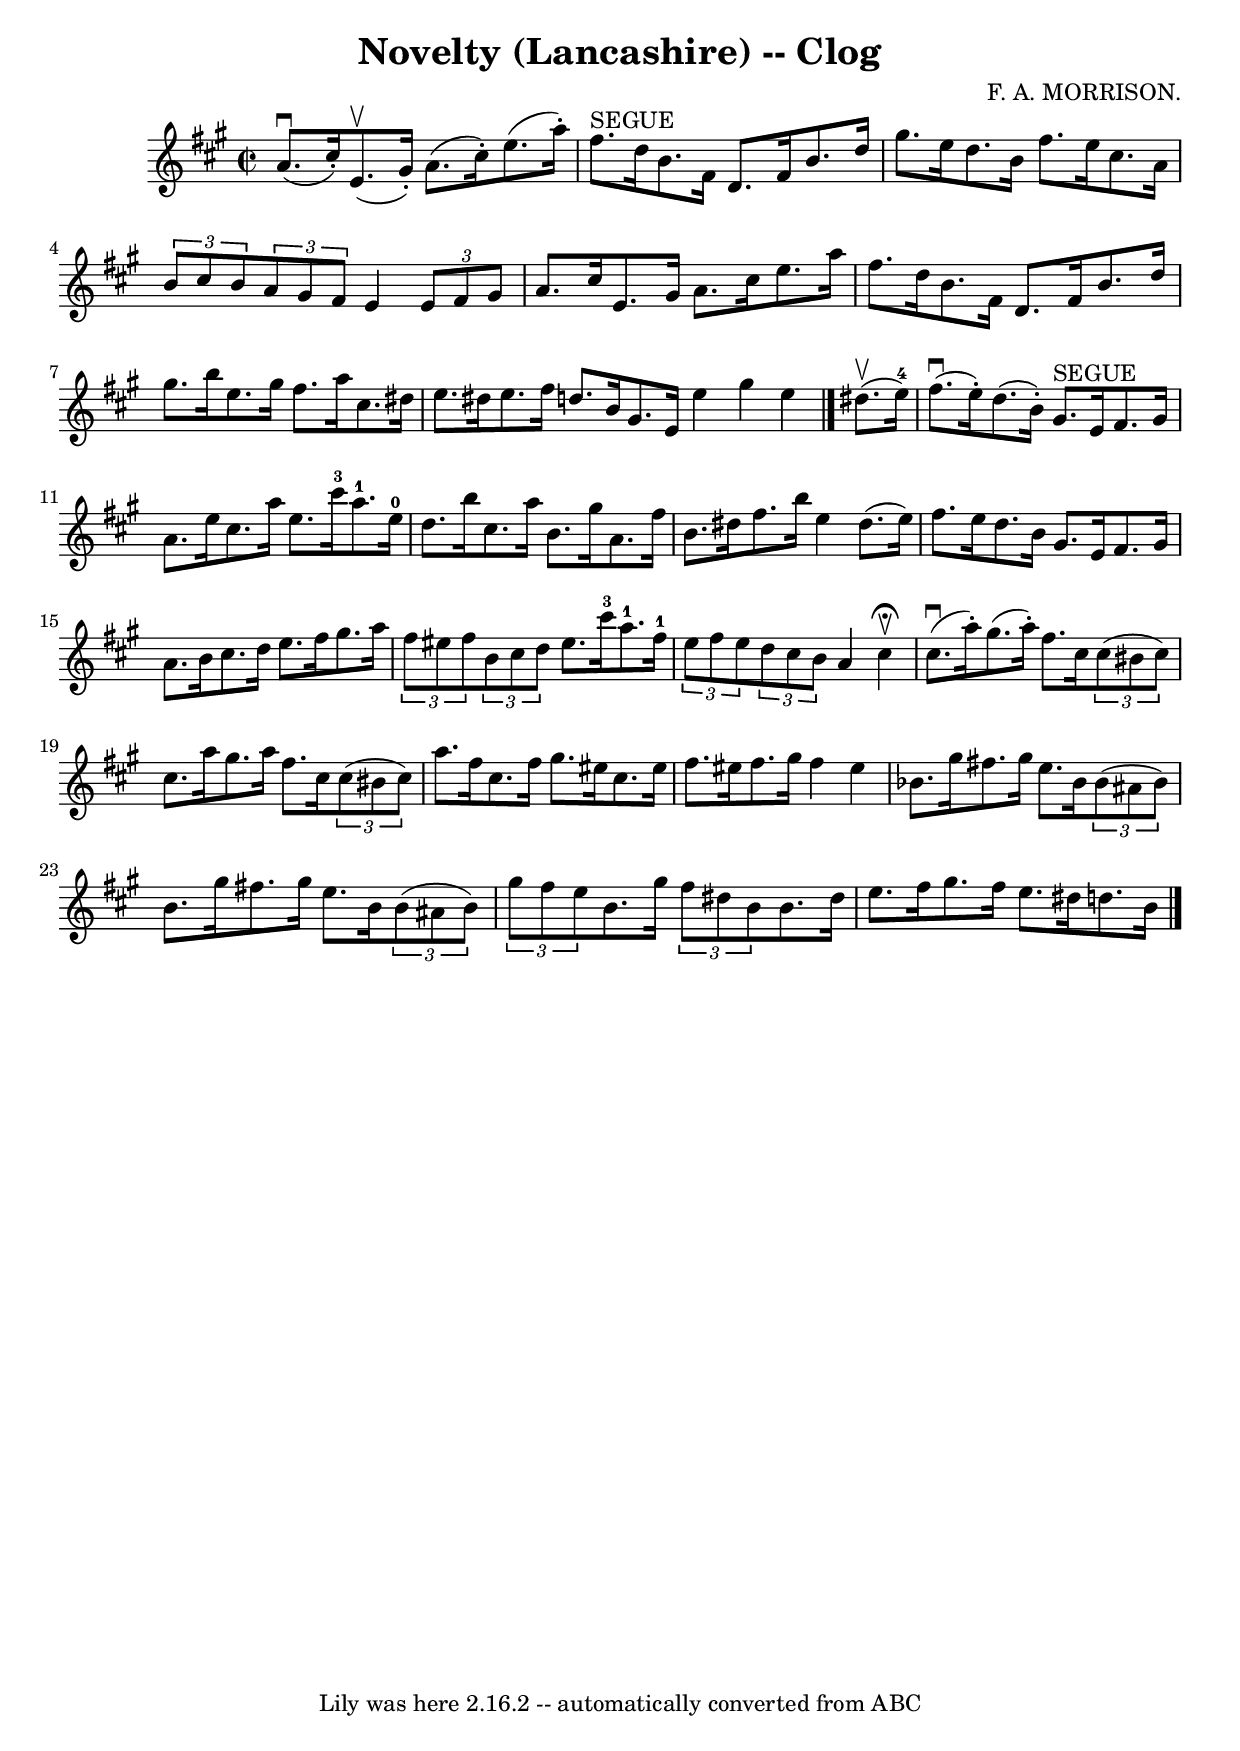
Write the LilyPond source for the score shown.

\version "2.7.40"
\include "Mammoth.ily"
\header {
	book = "Ryan's Mammoth Collection"
	composer = "F. A. MORRISON."
	crossRefNumber = "1"
	footnotes = "\\\\157 937"
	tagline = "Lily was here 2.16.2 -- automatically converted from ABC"
	title = "Novelty (Lancashire) -- Clog"
}
voicedefault =  {
\set Score.defaultBarType = "empty"

\override Staff.TimeSignature #'style = #'C
 \time 2/2 \key a \major a'8.^\downbow(cis''16 -.) e'8.^\upbow(
gis'16 -.) a'8. (cis''16 -.) e''8. (a''16 -.)   |
     
fis''8.^"SEGUE" d''16 b'8. fis'16 d'8. fis'16 b'8. d''16   
 |
 gis''8. e''16 d''8. b'16 fis''8. e''16 cis''8.  
 a'16    |
   \times 2/3 { b'8 cis''8 b'8  }   \times 2/3 {   
a'8 gis'8 fis'8  } e'4    \times 2/3 { e'8 fis'8 gis'8  }   
|
 a'8. cis''16 e'8. gis'16 a'8. cis''16 e''8.    
a''16    |
 fis''8. d''16 b'8. fis'16 d'8. fis'16    
b'8. d''16    |
 gis''8. b''16 e''8. gis''16 fis''8.   
 a''16 cis''8. dis''16    |
 e''8. dis''16 e''8. fis''16 
 d''!8. b'16 gis'8. e'16    \bar ":|" e''4 gis''4 e''4  
\bar "|." dis''8.^\upbow(e''16-4) |
 fis''8.^\downbow(
 e''16 -.) d''8. (b'16 -.) gis'8.^"SEGUE" e'16 fis'8.    
gis'16    |
 a'8. e''16 cis''8. a''16 e''8. cis'''16 
-3 a''8.-1 e''16-0   |
 d''8. b''16 cis''8.    
a''16 b'8. gis''16 a'8. fis''16    |
 b'8. dis''16    
fis''8. b''16 e''4 dis''8. (e''16)   |
 fis''8.    
e''16 d''8. b'16 gis'8. e'16 fis'8. gis'16    |
 a'8. 
 b'16 cis''8. d''16 e''8. fis''16 gis''8. a''16    |
 
  \times 2/3 { fis''8 eis''8 fis''8  }   \times 2/3 { b'8 cis''8   
 d''8  } eis''8. cis'''16-3 a''8.-1 fis''16-1   |
     
\times 2/3 { e''8 fis''8 e''8  }   \times 2/3 { d''8 cis''8 b'8 
 } a'4      \bar ":|" cis''4^\fermata^\upbow |
 cis''8. 
^\downbow(a''16 -.) gis''8. (a''16 -.) fis''8. cis''16    
\times 2/3 { cis''8 (bis'8 cis''8) }   |
 cis''8. a''16   
 gis''8. a''16 fis''8. cis''16    \times 2/3 { cis''8 (bis'8    
cis''8) }   |
 a''8. fis''16 cis''8. fis''16 gis''8.   
 eis''16 cis''8. eis''16    |
 fis''8. eis''16 fis''8.    
gis''16 fis''4 eis''4    |
 bes'8. gis''16 fis''!8.    
gis''16 e''8. bes'16    \times 2/3 { bes'8 (ais'8 bes'8) }   
|
 b'8. gis''16 fis''!8. gis''16 e''8. b'16    
\times 2/3 { b'8 (ais'8 b'8) }   |
     \times 2/3 { gis''8  
 fis''8 e''8  } b'8. gis''16    \times 2/3 { fis''8 dis''8 b'8 
 } b'8. dis''16    |
 e''8. fis''16 gis''8. fis''16    
e''8. dis''16 d''!8. b'16      \bar "|."   
}

\score{
    <<

	\context Staff="default"
	{
	    \voicedefault 
	}

    >>
	\layout {
	}
	\midi {}
}
